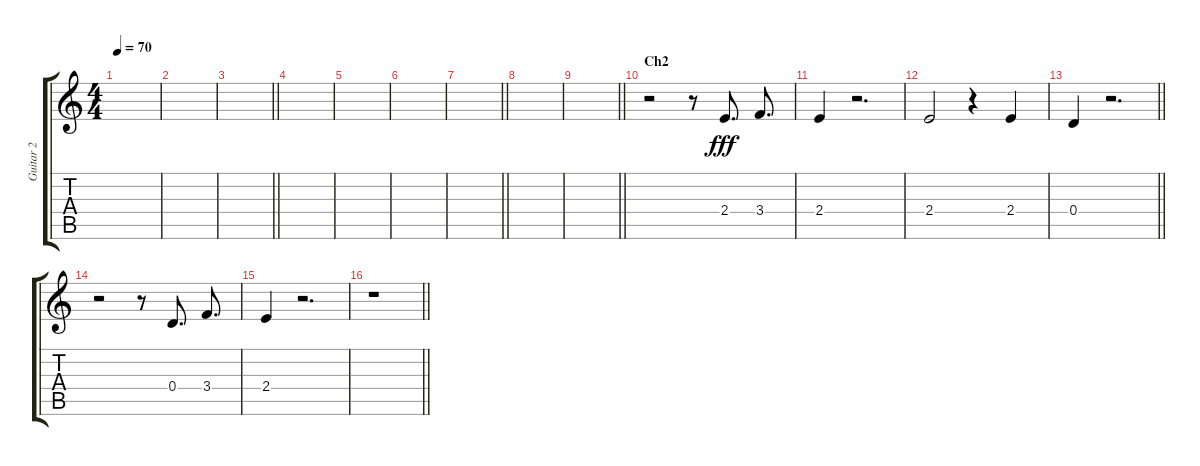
\track ("Guitar 2" "Guitar 2") {instrument electricguitarclean}
\staff {score tabs}
\tuning (E4 B3 G3 D3 A2 E2) {hide}
\ts (4 4)
\tempo 70
\clef g2
\ks c
|
|
\barLineRight lightlight
|
|
|
|
\barLineRight lightlight
|
\section ("" "")
|
\barLineRight lightlight
|
\section ("" "Ch2")
r.2 r.8 2.4.8{d dy fff} 3.4.8{d} |
2.4.4 r.2{d} |
2.4.2 r.4 2.4.4 |
\barLineRight lightlight
0.4.4 r.2{d} |
r.2 r.8 0.4.8{d} 3.4.8{d} |
2.4.4 r.2{d} |
\barLineRight lightlight
r.1
